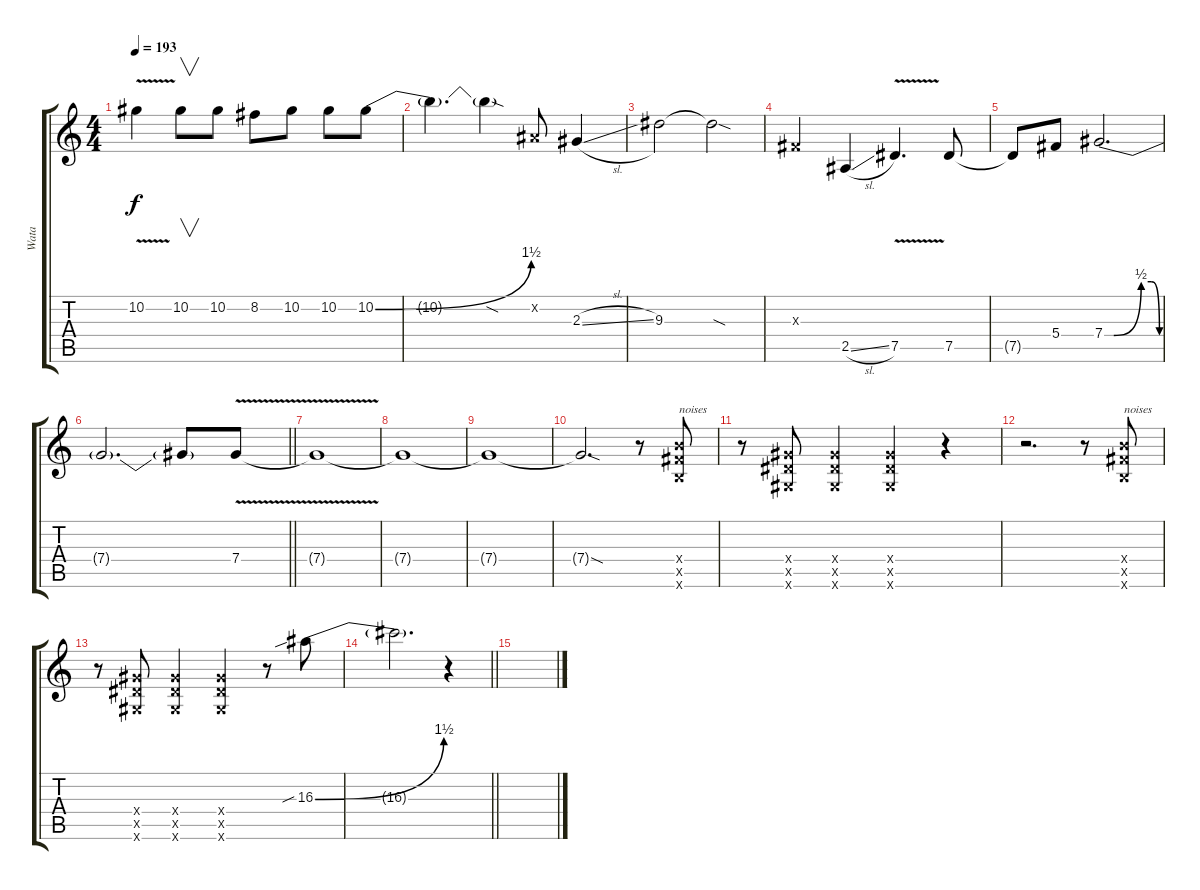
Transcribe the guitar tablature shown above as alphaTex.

\track ("Wata" "Wata") {instrument overdrivenguitar}
\staff {score tabs}
\tuning (Eb4 Bb3 Gb3 Db3 Ab2 Eb2) {hide}
\ts (4 4)
\tempo 193
\clef g2
\ks c
10.2{v}.4{dy f} 10.2.8{v} 10.2.8 8.2.8 10.2.8 10.2.8 10.2{be (bend 0 0 60 6)}.8 |
10.2{t}.4{d} 10.2{sod t}.4 0.2{x}.8 2.3{sl}.4 |
9.3.2 9.3{sod t}.2 |
0.3{x}.4 2.5{sl}.4 7.5{v}.4{d} 7.5.8 |
7.5{t}.8 5.4.8 7.4{be (custom 0 0 10 0 40 2 51 2 60 0)}.2{d} |
\barLineRight lightlight
7.4{t}.2{d} 7.4{t}.8 7.4{v}.8 |
\section ("" "")
7.4{t}.1 |
7.4{t}.1 |
7.4{t}.1 |
7.4{sod t}.2{d} r.8 (10.4{x} 10.5{x} 8.6{x}).8{txt "noises"} |
r.8 (7.4{x} 7.5{x} 5.6{x}).8 (7.4{x} 7.5{x} 5.6{x}).4 (7.4{x} 7.5{x} 5.6{x}).4 r.4 |
r.2{d} r.8 (10.4{x} 10.5{x} 8.6{x}).8{txt "noises"} |
r.8 (7.4{x} 7.5{x} 5.6{x}).8 (7.4{x} 7.5{x} 5.6{x}).4 (7.4{x} 7.5{x} 5.6{x}).4 r.8 16.3{be (bend 0 0 60 6) sib}.8 |
\barLineRight lightlight
16.3{t}.2{d} r.4 |
\section ("" "")
